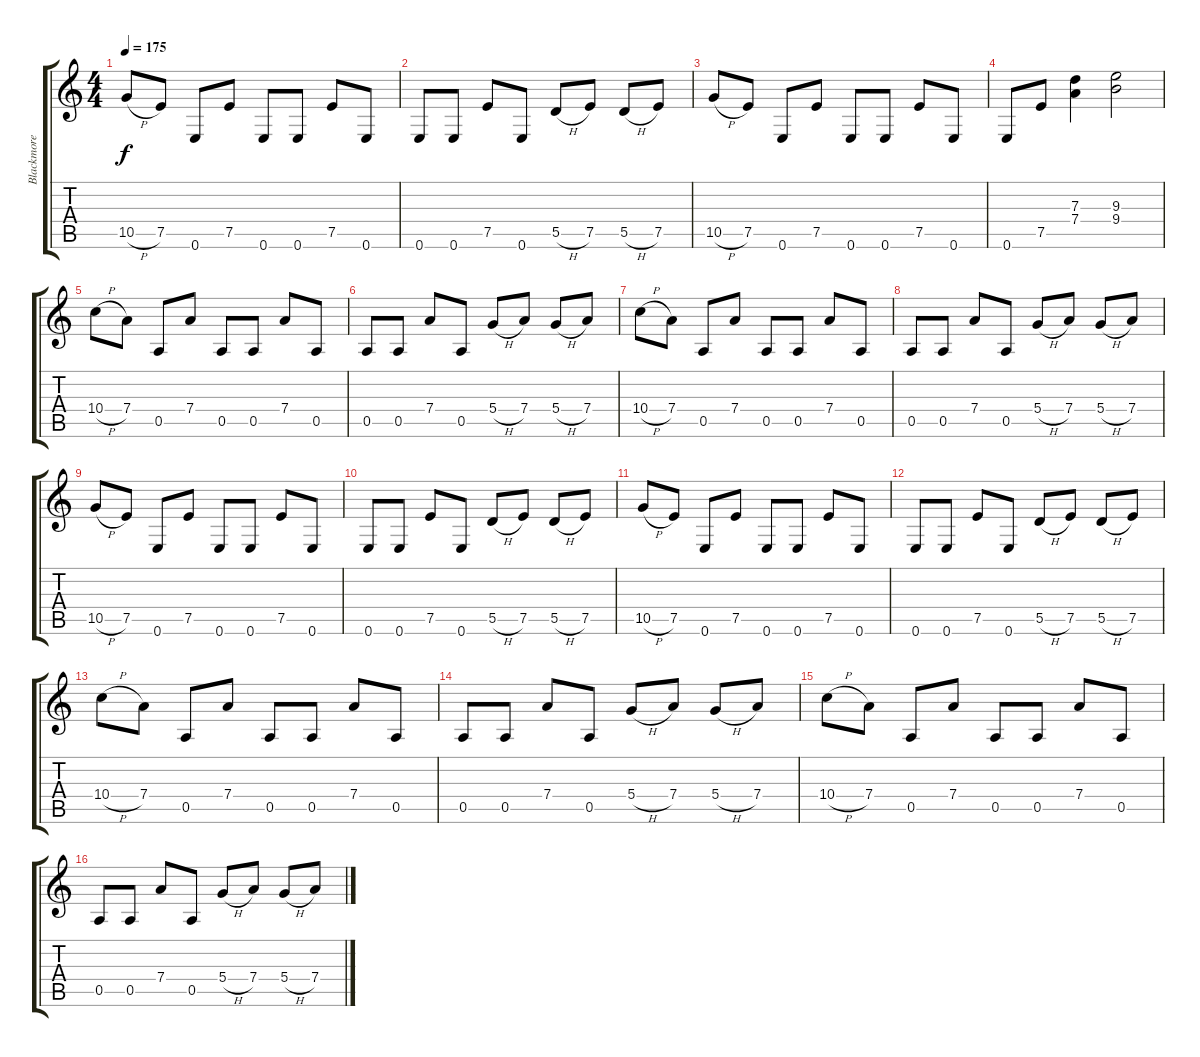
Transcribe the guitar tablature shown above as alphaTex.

\track ("Blackmore" "Blackmore") {instrument distortionguitar}
\staff {score tabs}
\tuning (E4 B3 G3 D3 A2 E2) {hide}
\ts (4 4)
\tempo 175
\clef g2
\ks c
10.5{h}.8{dy f} 7.5.8 0.6.8 7.5.8 0.6.8 0.6.8 7.5.8 0.6.8 |
0.6.8 0.6.8 7.5.8 0.6.8 5.5{h}.8 7.5.8 5.5{h}.8 7.5.8 |
10.5{h}.8 7.5.8 0.6.8 7.5.8 0.6.8 0.6.8 7.5.8 0.6.8 |
0.6.8 7.5.8 (7.3 7.4).4 (9.3 9.4).2 |
10.4{h}.8 7.4.8 0.5.8 7.4.8 0.5.8 0.5.8 7.4.8 0.5.8 |
0.5.8 0.5.8 7.4.8 0.5.8 5.4{h}.8 7.4.8 5.4{h}.8 7.4.8 |
10.4{h}.8 7.4.8 0.5.8 7.4.8 0.5.8 0.5.8 7.4.8 0.5.8 |
0.5.8 0.5.8 7.4.8 0.5.8 5.4{h}.8 7.4.8 5.4{h}.8 7.4.8 |
10.5{h}.8 7.5.8 0.6.8 7.5.8 0.6.8 0.6.8 7.5.8 0.6.8 |
0.6.8 0.6.8 7.5.8 0.6.8 5.5{h}.8 7.5.8 5.5{h}.8 7.5.8 |
10.5{h}.8 7.5.8 0.6.8 7.5.8 0.6.8 0.6.8 7.5.8 0.6.8 |
0.6.8 0.6.8 7.5.8 0.6.8 5.5{h}.8 7.5.8 5.5{h}.8 7.5.8 |
10.4{h}.8 7.4.8 0.5.8 7.4.8 0.5.8 0.5.8 7.4.8 0.5.8 |
0.5.8 0.5.8 7.4.8 0.5.8 5.4{h}.8 7.4.8 5.4{h}.8 7.4.8 |
10.4{h}.8 7.4.8 0.5.8 7.4.8 0.5.8 0.5.8 7.4.8 0.5.8 |
0.5.8 0.5.8 7.4.8 0.5.8 5.4{h}.8 7.4.8 5.4{h}.8 7.4.8
